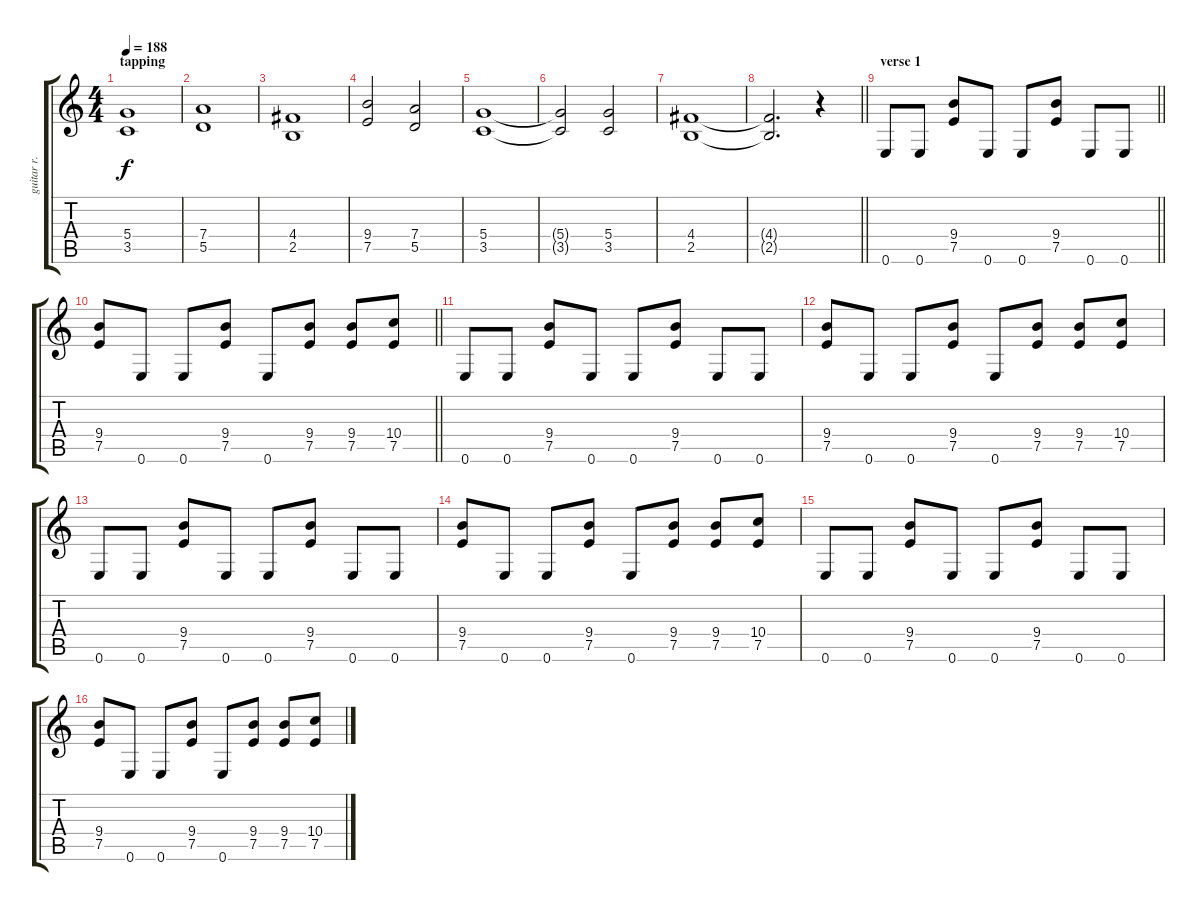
\track ("guitar r." "guitar r.") {instrument distortionguitar}
\staff {score tabs}
\tuning (E4 B3 G3 D3 A2 E2) {hide}
\ts (4 4)
\section ("" "tapping")
\tempo 188
\clef g2
\ks c
(5.4 3.5).1{dy f} |
(7.4 5.5).1 |
(4.4 2.5).1 |
(9.4 7.5).2 (7.4 5.5).2 |
(5.4 3.5).1 |
(5.4{t} 3.5{t}).2 (5.4 3.5).2 |
(4.4 2.5).1 |
\barLineRight lightlight
(4.4{t} 2.5{t}).2{d} r.4 |
\section ("" "verse 1")
\barLineRight lightlight
0.6.8 0.6.8 (9.4 7.5).8 0.6.8 0.6.8 (9.4 7.5).8 0.6.8 0.6.8 |
\barLineRight lightlight
(9.4 7.5).8 0.6.8 0.6.8 (9.4 7.5).8 0.6.8 (9.4 7.5).8 (9.4 7.5).8 (10.4 7.5).8 |
0.6.8 0.6.8 (9.4 7.5).8 0.6.8 0.6.8 (9.4 7.5).8 0.6.8 0.6.8 |
(9.4 7.5).8 0.6.8 0.6.8 (9.4 7.5).8 0.6.8 (9.4 7.5).8 (9.4 7.5).8 (10.4 7.5).8 |
0.6.8 0.6.8 (9.4 7.5).8 0.6.8 0.6.8 (9.4 7.5).8 0.6.8 0.6.8 |
(9.4 7.5).8 0.6.8 0.6.8 (9.4 7.5).8 0.6.8 (9.4 7.5).8 (9.4 7.5).8 (10.4 7.5).8 |
0.6.8 0.6.8 (9.4 7.5).8 0.6.8 0.6.8 (9.4 7.5).8 0.6.8 0.6.8 |
(9.4 7.5).8 0.6.8 0.6.8 (9.4 7.5).8 0.6.8 (9.4 7.5).8 (9.4 7.5).8 (10.4 7.5).8
